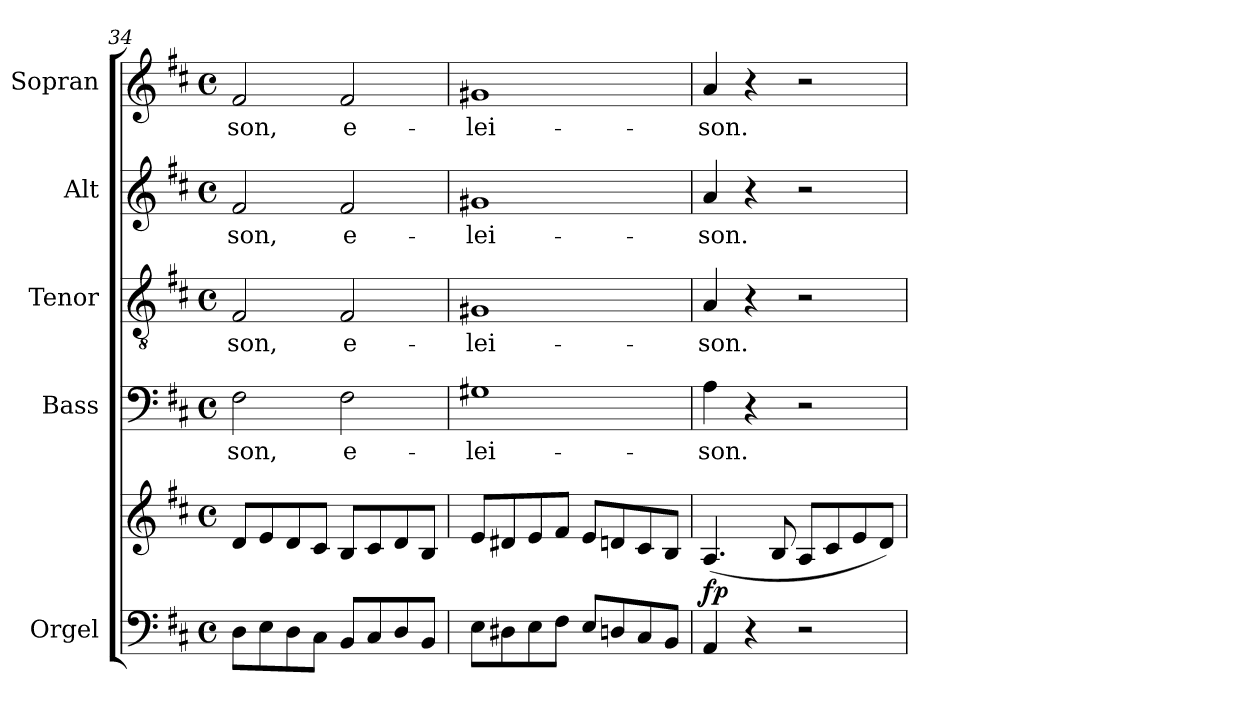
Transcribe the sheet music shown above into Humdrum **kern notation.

**kern	**kern	**dynam	**kern	**text	**kern	**text	**kern	**text	**kern	**text
*part5	*part5	*part5	*part4	*part4	*part3	*part3	*part2	*part2	*part1	*part1
*staff6	*staff5	*staff5/6	*staff4	*staff4	*staff3	*staff3	*staff2	*staff2	*staff1	*staff1
*I"Orgel	*	*	*I"Bass	*	*I"Tenor	*	*I"Alt	*	*I"Sopran	*
*I'Org.	*	*	*I'B.	*	*I'T.	*	*I'A.	*	*I'S.	*
*clefF4	*clefG2	*	*clefF4	*	*clefGv2	*	*clefG2	*	*clefG2	*
*k[f#c#]	*k[f#c#]	*	*k[f#c#]	*	*k[f#c#]	*	*k[f#c#]	*	*k[f#c#]	*
*D:	*D:	*	*D:	*	*D:	*	*D:	*	*D:	*
*M4/4	*M4/4	*	*M4/4	*	*M4/4	*	*M4/4	*	*M4/4	*
*met(c)	*met(c)	*	*met(c)	*	*met(c)	*	*met(c)	*	*met(c)	*
=34	=34	=34	=34	=34	=34	=34	=34	=34	=34	=34
!	!	!	!	!LO:LY:b	!	!LO:LY:b	!	!LO:LY:b	!	!LO:LY:b
8D\L	8d/L	.	2F#\	-son,	2F#/	-son,	2f#/	-son,	2f#/	-son,
8E\	8e/	.	.	.	.	.	.	.	.	.
8D\	8d/	.	.	.	.	.	.	.	.	.
8C#\J	8c#/J	.	.	.	.	.	.	.	.	.
!	!	!	!	!LO:LY:b	!	!LO:LY:b	!	!LO:LY:b	!	!LO:LY:b
8BB/L	8B/L	.	2F#\	e-	2F#/	e-	2f#/	e-	2f#/	e-
8C#/	8c#/	.	.	.	.	.	.	.	.	.
8D/	8d/	.	.	.	.	.	.	.	.	.
8BB/J	8B/J	.	.	.	.	.	.	.	.	.
!!LO:PB:g=z
=35	=35	=35	=35	=35	=35	=35	=35	=35	=35	=35
!	!	!	!	!LO:LY:b	!	!LO:LY:b	!	!LO:LY:b	!	!LO:LY:b
8E\L	8e/L	.	1G#X	-lei-	1G#X	-lei-	1g#X	-lei-	1g#X	-lei-
8D#X\	8d#X/	.	.	.	.	.	.	.	.	.
8E\	8e/	.	.	.	.	.	.	.	.	.
8F#\J	8f#/J	.	.	.	.	.	.	.	.	.
8E/L	8e/L	.	.	.	.	.	.	.	.	.
8Dn/	8dn/	.	.	.	.	.	.	.	.	.
8C#/	8c#/	.	.	.	.	.	.	.	.	.
8BB/J	8B/J	.	.	.	.	.	.	.	.	.
=36	=36	=36	=36	=36	=36	=36	=36	=36	=36	=36
!	!	!LO:DY:b	!	!LO:LY:b	!	!LO:LY:b	!	!LO:LY:b	!	!LO:LY:b
4AA/	(<4.A/	fp	4A\	-son.	4A/	-son.	4a/	-son.	4a/	-son.
4r	.	.	4r	.	4r	.	4r	.	4r	.
.	8B/	.	.	.	.	.	.	.	.	.
2r	8A/L	.	2r	.	2r	.	2r	.	2r	.
.	8c#/	.	.	.	.	.	.	.	.	.
.	8e/	.	.	.	.	.	.	.	.	.
.	8d/J)	.	.	.	.	.	.	.	.	.
=	=	=	=	=	=	=	=	=	=	=
*-	*-	*-	*-	*-	*-	*-	*-	*-	*-	*-
